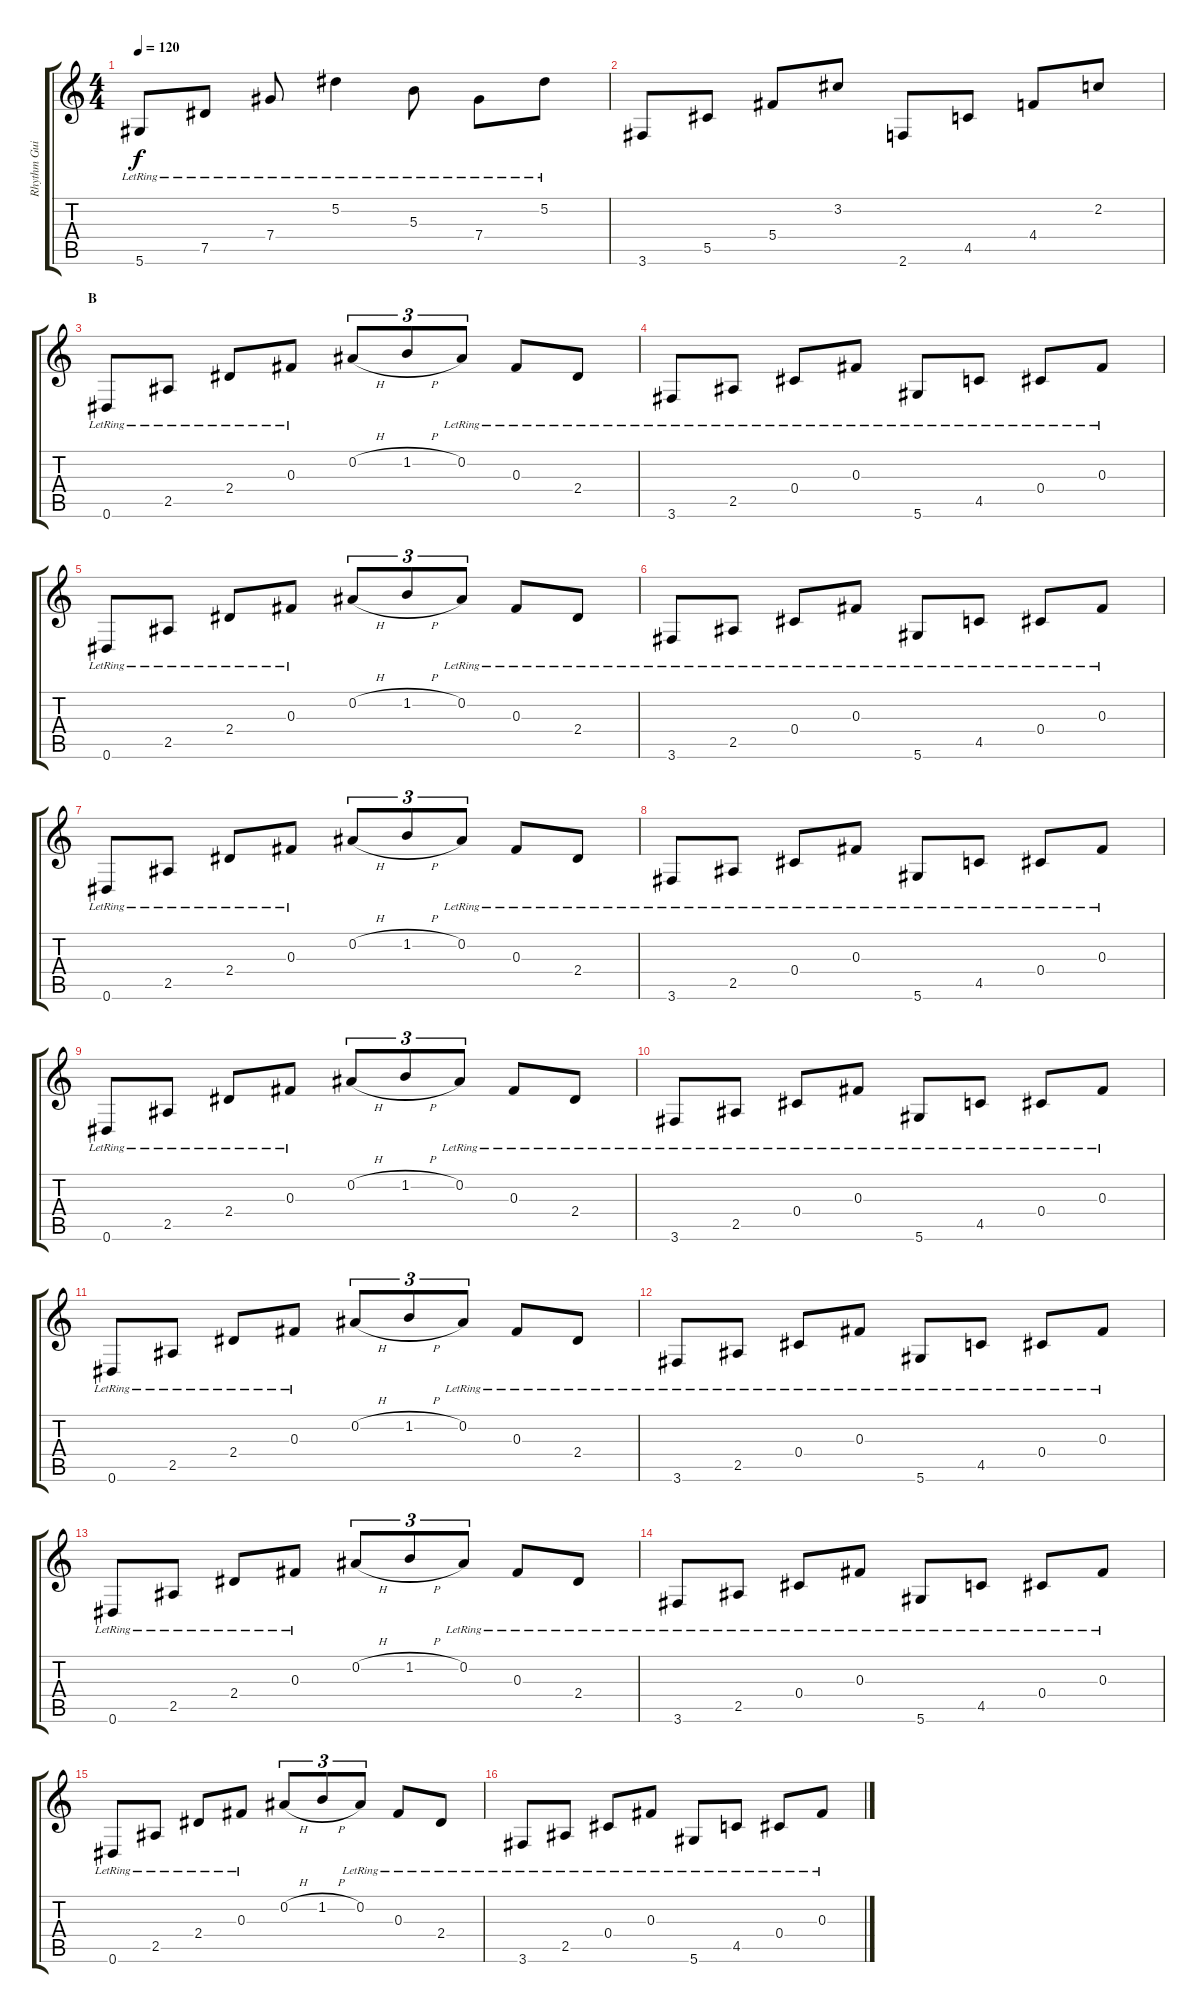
\track ("Rhythm Guitar" "Rhythm Gui") {instrument acousticguitarnylon}
\staff {score tabs}
\tuning (Eb4 Bb3 Gb3 Db3 Ab2 Eb2) {hide}
\ts (4 4)
\tempo 120
\clef g2
\ks c
5.6{lr}.8{dy f} 7.5{lr}.8 7.4{lr}.8 5.2{lr}.4 5.3{lr}.8 7.4{lr}.8 5.2{lr}.8 |
3.6.8 5.5.8 5.4.8 3.2.8 2.6.8 4.5.8 4.4.8 2.2.8 |
\section ("" "B")
0.6{lr}.8 2.5{lr}.8 2.4{lr}.8 0.3{lr}.8 0.2{h}.8{tu (3 2)} 1.2{h}.8{tu (3 2)} 0.2{lr}.8{tu (3 2)} 0.3{lr}.8 2.4{lr}.8 |
3.6{lr}.8 2.5{lr}.8 0.4{lr}.8 0.3{lr}.8 5.6{lr}.8 4.5{lr}.8 0.4{lr}.8 0.3{lr}.8 |
0.6{lr}.8 2.5{lr}.8 2.4{lr}.8 0.3{lr}.8 0.2{h}.8{tu (3 2)} 1.2{h}.8{tu (3 2)} 0.2{lr}.8{tu (3 2)} 0.3{lr}.8 2.4{lr}.8 |
3.6{lr}.8 2.5{lr}.8 0.4{lr}.8 0.3{lr}.8 5.6{lr}.8 4.5{lr}.8 0.4{lr}.8 0.3{lr}.8 |
0.6{lr}.8 2.5{lr}.8 2.4{lr}.8 0.3{lr}.8 0.2{h}.8{tu (3 2)} 1.2{h}.8{tu (3 2)} 0.2{lr}.8{tu (3 2)} 0.3{lr}.8 2.4{lr}.8 |
3.6{lr}.8 2.5{lr}.8 0.4{lr}.8 0.3{lr}.8 5.6{lr}.8 4.5{lr}.8 0.4{lr}.8 0.3{lr}.8 |
0.6{lr}.8 2.5{lr}.8 2.4{lr}.8 0.3{lr}.8 0.2{h}.8{tu (3 2)} 1.2{h}.8{tu (3 2)} 0.2{lr}.8{tu (3 2)} 0.3{lr}.8 2.4{lr}.8 |
3.6{lr}.8 2.5{lr}.8 0.4{lr}.8 0.3{lr}.8 5.6{lr}.8 4.5{lr}.8 0.4{lr}.8 0.3{lr}.8 |
0.6{lr}.8 2.5{lr}.8 2.4{lr}.8 0.3{lr}.8 0.2{h}.8{tu (3 2)} 1.2{h}.8{tu (3 2)} 0.2{lr}.8{tu (3 2)} 0.3{lr}.8 2.4{lr}.8 |
3.6{lr}.8 2.5{lr}.8 0.4{lr}.8 0.3{lr}.8 5.6{lr}.8 4.5{lr}.8 0.4{lr}.8 0.3{lr}.8 |
0.6{lr}.8 2.5{lr}.8 2.4{lr}.8 0.3{lr}.8 0.2{h}.8{tu (3 2)} 1.2{h}.8{tu (3 2)} 0.2{lr}.8{tu (3 2)} 0.3{lr}.8 2.4{lr}.8 |
3.6{lr}.8 2.5{lr}.8 0.4{lr}.8 0.3{lr}.8 5.6{lr}.8 4.5{lr}.8 0.4{lr}.8 0.3{lr}.8 |
0.6{lr}.8 2.5{lr}.8 2.4{lr}.8 0.3{lr}.8 0.2{h}.8{tu (3 2)} 1.2{h}.8{tu (3 2)} 0.2{lr}.8{tu (3 2)} 0.3{lr}.8 2.4{lr}.8 |
3.6{lr}.8 2.5{lr}.8 0.4{lr}.8 0.3{lr}.8 5.6{lr}.8 4.5{lr}.8 0.4{lr}.8 0.3{lr}.8
